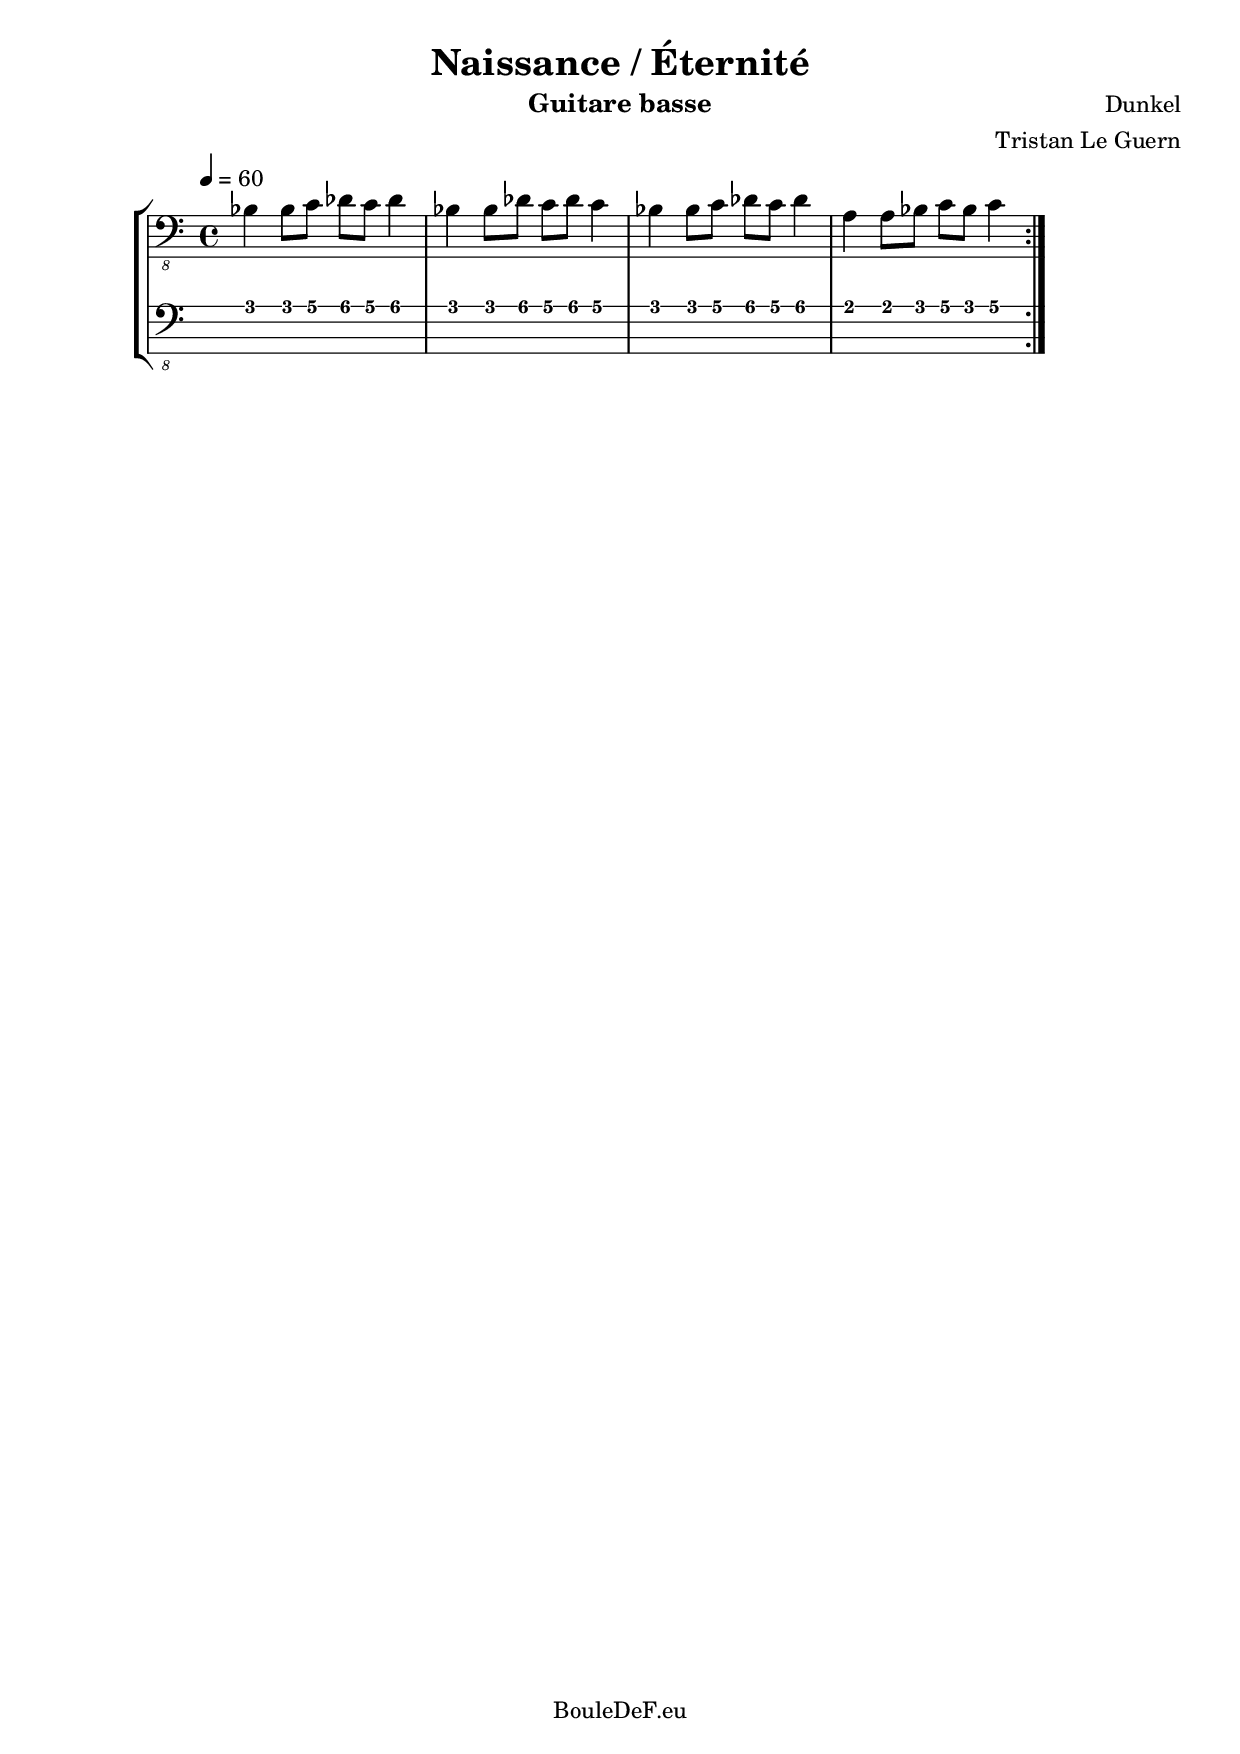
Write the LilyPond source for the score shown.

\version "2.16.0"
\include "italiano.ly"

\header {
	title = "Naissance / Éternité"
	composer = "Dunkel"
	arranger = "Tristan Le Guern"
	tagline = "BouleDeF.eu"
	instrument = "Guitare basse"
}

global = {
	\time 4/4
	\tempo 4 = 60
}

naissance = \relative sib, {
	\repeat volta 9 {
		| sib4 sib8 do reb do reb4
		| sib4 sib8 reb do reb do4
		| sib4 sib8 do reb do reb4
		| la4 la8 sib do sib do4
	}
}

Basse = \new Voice {
	\global
	\clef "bass_8"
	\naissance
}

TabBasse = \new TabVoice {
	\global
	\clef "bass_8"
	\naissance
}

\score {
	\new StaffGroup {
		<<
		\new Staff { << \Basse >> }
		\new TabStaff \with {
			stringTunings = #bass-tuning
		} { << \TabBasse >> }
		>>
	}
	\layout {}
}

\score {
	\new Staff \with { midiInstrument=#"acoustic bass" }
		\unfoldRepeats { << \Basse >> }
	\midi {}
}
